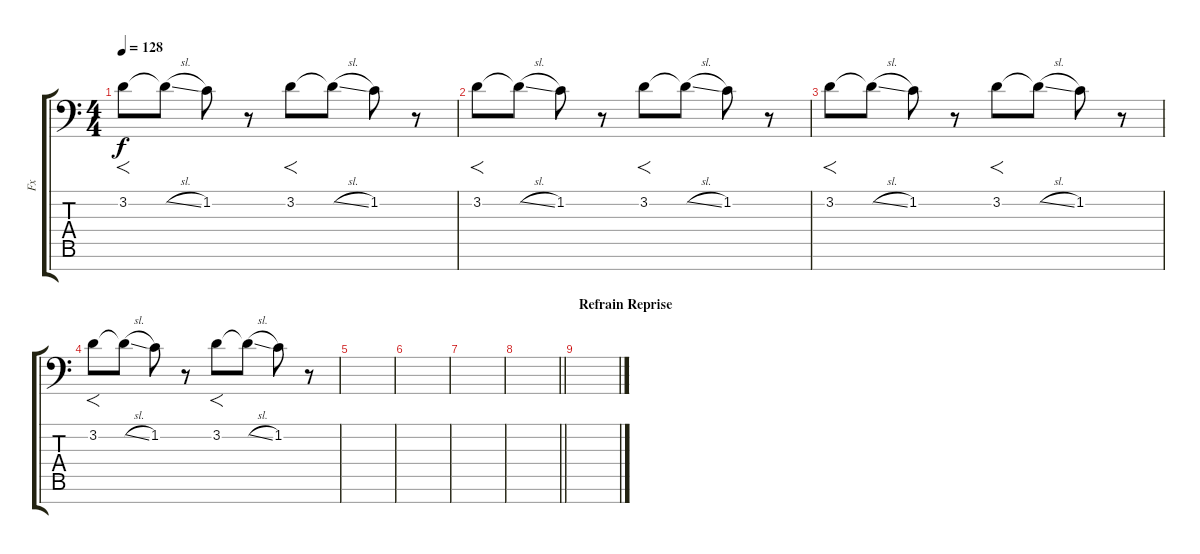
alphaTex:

\track ("Fx" "Fx") {instrument electricpiano1}
\staff {score tabs}
\tuning (E4 B3 G3 D3 A2 E2 C-1) {hide}
\ts (4 4)
\tempo 128
\clef f4
\ks c
3.2.8{f dy f} 3.2{sl t}.8 1.2.8 r.8 3.2.8{f} 3.2{sl t}.8 1.2.8 r.8 |
3.2.8{f} 3.2{sl t}.8 1.2.8 r.8 3.2.8{f} 3.2{sl t}.8 1.2.8 r.8 |
3.2.8{f} 3.2{sl t}.8 1.2.8 r.8 3.2.8{f} 3.2{sl t}.8 1.2.8 r.8 |
3.2.8{f} 3.2{sl t}.8 1.2.8 r.8 3.2.8{f} 3.2{sl t}.8 1.2.8 r.8 |
|
|
|
\barLineRight lightlight
|
\section ("" "Refrain Reprise")
